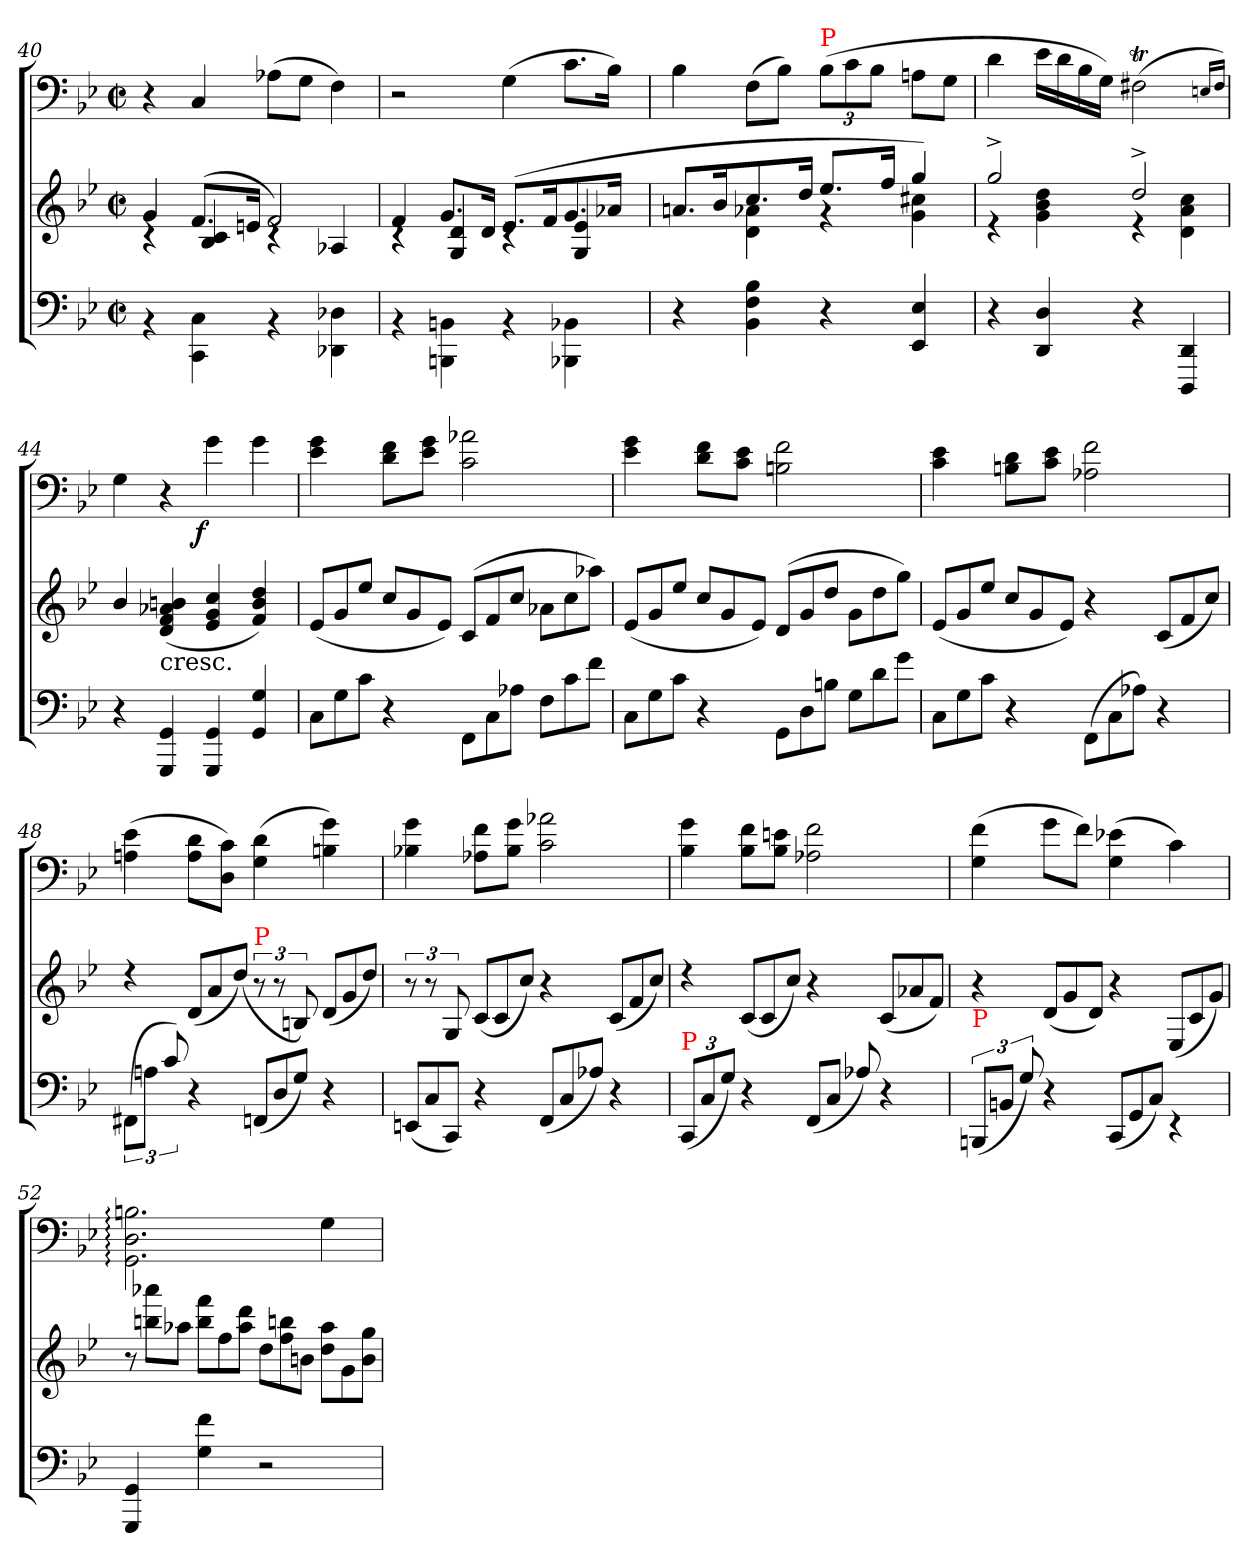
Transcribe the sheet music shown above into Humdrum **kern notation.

**kern	**kern	**kern	**dynam
*part2	*part2	*part1	*part1
*staff3	*staff2	*staff1	*staff1
*clefF4	*clefG2	*clefF4	*
*k[b-e-]	*k[b-e-]	*k[b-e-]	*
*M2/2	*M2/2	*M2/2	*
*met(c|)	*met(c|)	*met(c|)	*
=40	=40	=40	=40
*	*^	*	*
4rBB	4g	4rc	4r	.
4C\ 4CC\	(<8.fL	4c/ 4B-/	4C!	.
.	16enJk	.	.	.
4rBB	2f)	4rc	(>8A-X!\L	.
.	.	.	8G!J	.
4D-X\ 4DD-X\	.	4A-X/	4F!)	.
=41	=41	=41	=41	=41
4rBB	4f	4rc	2r	.
4BBn\ 4BBBn\	8.gL	4d/ 4G/	.	.
.	16dJk	.	.	.
4rBB	(>8.e-L	4rc	(>4G!	.
.	16fk	.	.	.
4BB-X\ 4BBB-X\	8.g	4e-/ 4G/	8.c!\L	.
.	16a-XJk	.	16B-!Jk)	.
16ryy	16ryy	16ryy	16ryy	.
=42	=42	=42	=42	=42
4r	8.anL	4ryy	4B-!	.
.	16b-k	.	.	.
4B- 4F 4BB-	8.cc	4a-X 4d	(>8F!\L	.
.	.	.	8B-!J)	.
.	16ddJk	.	.	.
*	*	*	*Xbrackettup	*
!	!	!	!LO:TX:a:color=red:t=P	!
4r	8.ee-L	4rg	(>12B-!\L	.
.	.	.	12c!	.
.	.	.	12B-!J	.
.	16ffJk	.	.	.
4E- 4EE-	4gg)	4cc#X 4g	8An!\L	.
.	.	.	8G!J	.
=43	=43	=43	=43	=43
4r	2gg^	4re	4d!	.
4D 4DD	.	4dd 4b- 4g	16e-!\LL	.
.	.	.	16d!	.
.	.	.	16B-!	.
.	.	.	16G!JJ)	.
4r	2dd^	4re	(<2F#Xt!	.
4DD 4DDD	.	4cc 4a 4d	.	.
*	*v	*v	*	*
.	.	16qqEnTTT!/LL	.
.	.	16qqF#!/JJ)	.
=44	=44	=44	=44
4r	4b-/	4G!	.
!	!LO:TX:c:t=cresc.	!	!
4GG 4GGG	(>4bn 4a-X 4f 4d	4r	.
!	!	!	!LO:DY:rj
4GG 4GGG	4cc 4g 4e-	4g!	f
4G 4GG	4dd 4b 4f)	4g!	.
=45	=45	=45	=45
*Xtuplet	*Xtuplet	*	*
12CL	(>12e-L	4g! 4e-!	.
12G	12g	.	.
12cJ	12ee-J	.	.
4r	12ccL	8f!\ 8d!\L	.
.	12g	.	.
.	.	8g! 8e-!J	.
.	12e-J)	.	.
12FF\L	(>12cL	2a-X! 2c!	.
12C	12f	.	.
12A-XJ	12ccJ	.	.
12FL	12a-XL	.	.
12c	12cc	.	.
12fJ	12aa-XJ)	.	.
=46	=46	=46	=46
12CL	(>12e-L	4g! 4e-!	.
12G	12g	.	.
12cJ	12ee-J	.	.
4r	12ccL	8f!\ 8d!\L	.
.	12g	.	.
.	.	8e-! 8c!J	.
.	12e-J)	.	.
12GGL	(>12dL	2f! 2Bn!	.
12D	12g	.	.
12BnJ	12ddJ	.	.
12GL	12gL	.	.
12d	12dd	.	.
12gJ	12ggJ)	.	.
=47	=47	=47	=47
12CL	(>12e-L	4e-! 4c!	.
12G	12g	.	.
12cJ	12ee-J	.	.
4r	12ccL	8d!\ 8Bn!\L	.
.	12g	.	.
.	.	8e-! 8c!J	.
.	12e-J)	.	.
(>12FF\L	4r	2f! 2A-X!	.
12C	.	.	.
12A-XJ)	.	.	.
4r	(>12cL	.	.
.	12f	.	.
.	12ccJ)	.	.
=48	=48	=48	=48
*tuplet	*	*	*
(>12FF#X\L	4rdd	(>4e-! 4An!	.
12AnJ	.	.	.
12c/)	.	.	.
4r	(<12dL	8d!\ 8A!\L	.
.	12a	.	.
.	.	8c! 8D!J)	.
.	(>12ddJ)	.	.
*Xtuplet	*tuplet	*	*
!	!LO:TX:a:color=red:t=P	!	!
(<12FFnL	12r	(>4d! 4G!	.
12D	12r	.	.
12GJ)	12Bn)	.	.
*	*Xtuplet	*	*
4r	(<12dL	4g! 4Bn!)	.
.	12g	.	.
.	12ddJ)	.	.
=49	=49	=49	=49
*	*tuplet	*	*
(<12EEnL	12r	4g! 4B-X!	.
12C	12r	.	.
12CCJ)	(>12G	.	.
*	*Xtuplet	*	*
4r	(<12cL	8f!\ 8A-X!\L	.
.	12c	.	.
.	.	8g! 8B-!J	.
.	12ccJ)	.	.
(<12FFL	4r	2a-X! 2c!	.
12C	.	.	.
12A-XJ)	.	.	.
4r	(<12cL	.	.
.	12f	.	.
.	12ccJ)	.	.
=50	=50	=50	=50
*tuplet	*	*	*
*Xbrackettup	*	*	*
!LO:TX:a:color=red:t=P	!	!	!
(<12CCL	4rdd	4g! 4B-!	.
12C	.	.	.
12GJ)	.	.	.
4r	(<12cL	8f!\ 8B-!\L	.
.	12c	.	.
.	.	8en! 8B-!J	.
.	12ccJ)	.	.
*Xtuplet	*	*	*
(<12FFL	4r	2f! 2A-X!	.
12CJ	.	.	.
12A-X/)	.	.	.
4r	(<12cL	.	.
.	12a-X	.	.
.	12fJ)	.	.
=51	=51	=51	=51
*tuplet	*	*	*
*brackettup	*	*	*
!LO:TX:a:color=red:t=P	!	!	!
(<12BBBnL	4r	(>4f! 4G!	.
12BBnJ	.	.	.
12G/)	.	.	.
4r	(<12dL	8g!\L	.
.	12g	.	.
.	.	8f!J)	.
.	12dJ)	.	.
*Xtuplet	*	*	*
(<12CCL	4r	(>4e-X! 4G!	.
12GG	.	.	.
12CJ)	.	.	.
4rEE	(<12E-/L	4c!)	.
.	12c	.	.
.	12gJ)	.	.
=52	=52	=52	=52
4GG 4GGG	12r	2.Bn!: 2.D!: 2.GG!:	.
.	12aaa-X 12bbnL	.	.
.	12aa-XJ	.	.
4f 4G	12fff 12bbL	.	.
.	12ff	.	.
.	12ddd 12aa-J	.	.
2r	12ddL	.	.
.	12bbn 12ff	.	.
.	12bnJ	.	.
.	12aa- 12ddL	4G!	.
.	12g	.	.
.	12gg 12bJ	.	.
=	=	=	=
*-	*-	*-	*-
